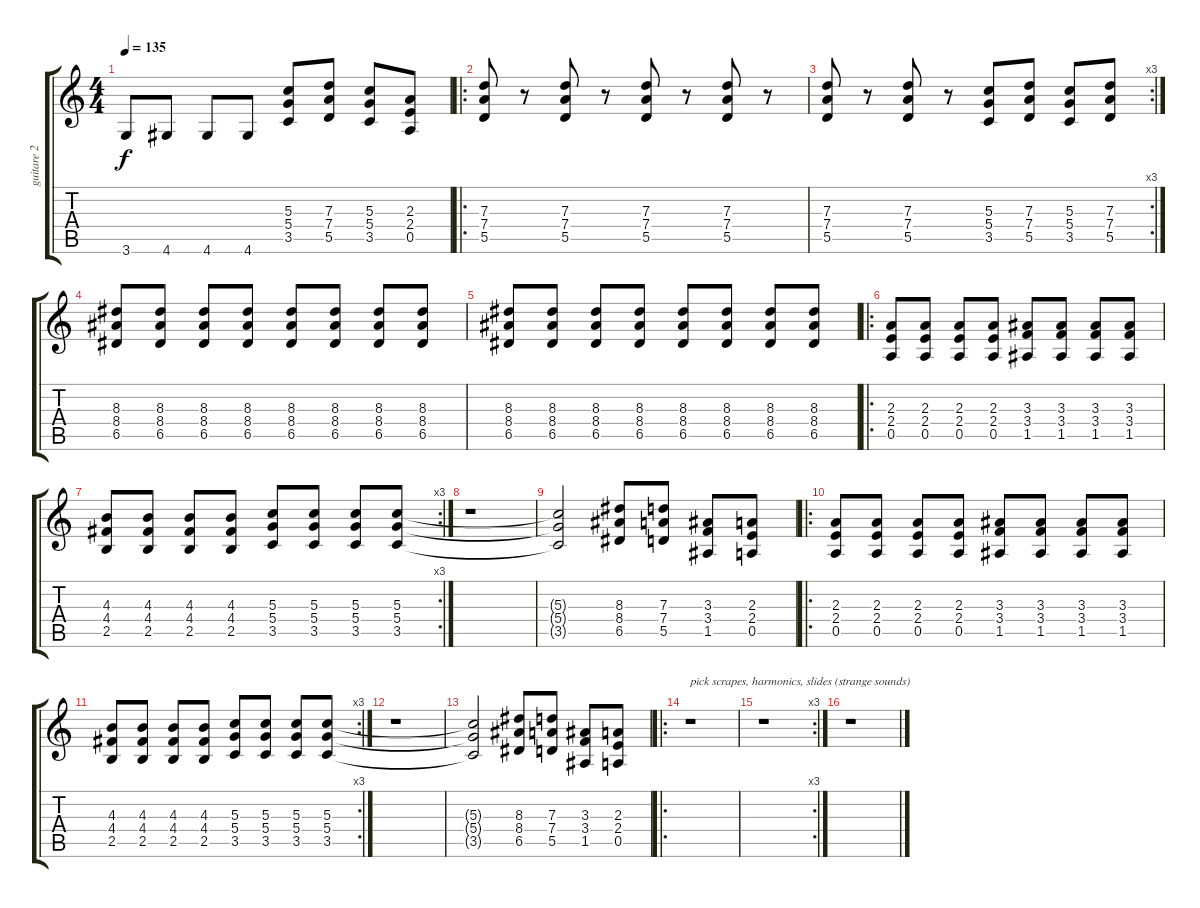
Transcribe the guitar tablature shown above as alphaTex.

\track ("guitare 2" "guitare 2") {instrument overdrivenguitar}
\staff {score tabs}
\tuning (E4 B3 G3 D3 A2 E2) {hide}
\ts (4 4)
\tempo 135
\clef g2
\ks c
3.6.8{dy f} 4.6.8 4.6.8 4.6.8 (5.3 5.4 3.5).8 (7.3 7.4 5.5).8 (5.3 5.4 3.5).8 (2.3 2.4 0.5).8 |
\ro
(7.3 7.4 5.5).8 r.8 (7.3 7.4 5.5).8 r.8 (7.3 7.4 5.5).8 r.8 (7.3 7.4 5.5).8 r.8 |
\rc 3
(7.3 7.4 5.5).8 r.8 (7.3 7.4 5.5).8 r.8 (5.3 5.4 3.5).8 (7.3 7.4 5.5).8 (5.3 5.4 3.5).8 (7.3 7.4 5.5).8 |
(8.3 8.4 6.5).8 (8.3 8.4 6.5).8 (8.3 8.4 6.5).8 (8.3 8.4 6.5).8 (8.3 8.4 6.5).8 (8.3 8.4 6.5).8 (8.3 8.4 6.5).8 (8.3 8.4 6.5).8 |
(8.3 8.4 6.5).8 (8.3 8.4 6.5).8 (8.3 8.4 6.5).8 (8.3 8.4 6.5).8 (8.3 8.4 6.5).8 (8.3 8.4 6.5).8 (8.3 8.4 6.5).8 (8.3 8.4 6.5).8 |
\ro
(2.3 2.4 0.5).8 (2.3 2.4 0.5).8 (2.3 2.4 0.5).8 (2.3 2.4 0.5).8 (3.3 3.4 1.5).8 (3.3 3.4 1.5).8 (3.3 3.4 1.5).8 (3.3 3.4 1.5).8 |
\rc 3
(4.3 4.4 2.5).8 (4.3 4.4 2.5).8 (4.3 4.4 2.5).8 (4.3 4.4 2.5).8 (5.3 5.4 3.5).8 (5.3 5.4 3.5).8 (5.3 5.4 3.5).8 (5.3 5.4 3.5).8 |
r.1 |
(5.3{t} 5.4{t} 3.5{t}).2 (8.3 8.4 6.5).8 (7.3 7.4 5.5).8 (3.3 3.4 1.5).8 (2.3 2.4 0.5).8 |
\ro
(2.3 2.4 0.5).8 (2.3 2.4 0.5).8 (2.3 2.4 0.5).8 (2.3 2.4 0.5).8 (3.3 3.4 1.5).8 (3.3 3.4 1.5).8 (3.3 3.4 1.5).8 (3.3 3.4 1.5).8 |
\rc 3
(4.3 4.4 2.5).8 (4.3 4.4 2.5).8 (4.3 4.4 2.5).8 (4.3 4.4 2.5).8 (5.3 5.4 3.5).8 (5.3 5.4 3.5).8 (5.3 5.4 3.5).8 (5.3 5.4 3.5).8 |
r.1 |
(5.3{t} 5.4{t} 3.5{t}).2 (8.3 8.4 6.5).8 (7.3 7.4 5.5).8 (3.3 3.4 1.5).8 (2.3 2.4 0.5).8 |
\ro
r.1{txt "pick scrapes, harmonics, slides (strange sounds)"} |
\rc 3
r.1 |
r.1
